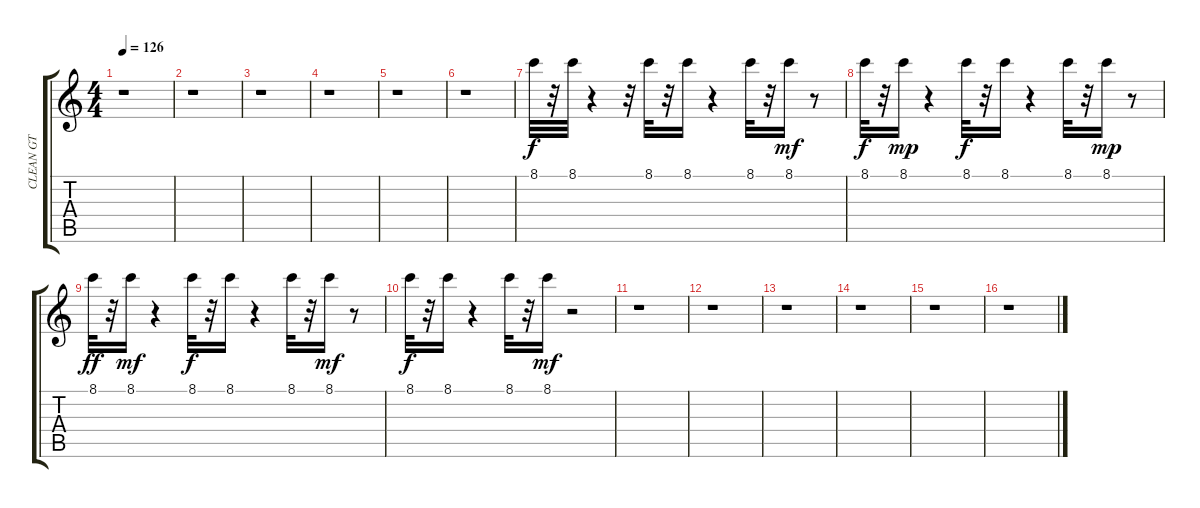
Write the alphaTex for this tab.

\track ("CLEAN GT" "CLEAN GT") {instrument electricguitarclean}
\staff {score tabs}
\tuning (E4 B3 G3 D3 A2 E2) {hide}
\ts (4 4)
\tempo 126
\clef g2
\ks c
r.1{dy mf} |
r.1 |
r.1 |
r.1 |
r.1 |
r.1 |
8.1.32{dy f} r.32 8.1.32 r.4 r.32 8.1.32 r.32 8.1.16 r.4 8.1.32 r.32 8.1.16{dy mf} r.8 |
8.1.32{dy f} r.32 8.1.16{dy mp} r.4 8.1.32{dy f} r.32 8.1.16 r.4 8.1.32 r.32 8.1.16{dy mp} r.8 |
8.1.32{dy ff} r.32 8.1.16{dy mf} r.4 8.1.32{dy f} r.32 8.1.16 r.4 8.1.32 r.32 8.1.16{dy mf} r.8 |
8.1.32{dy f} r.32 8.1.16 r.4 8.1.32 r.32 8.1.16{dy mf} r.2 |
r.1 |
r.1 |
r.1 |
r.1 |
r.1 |
r.1
